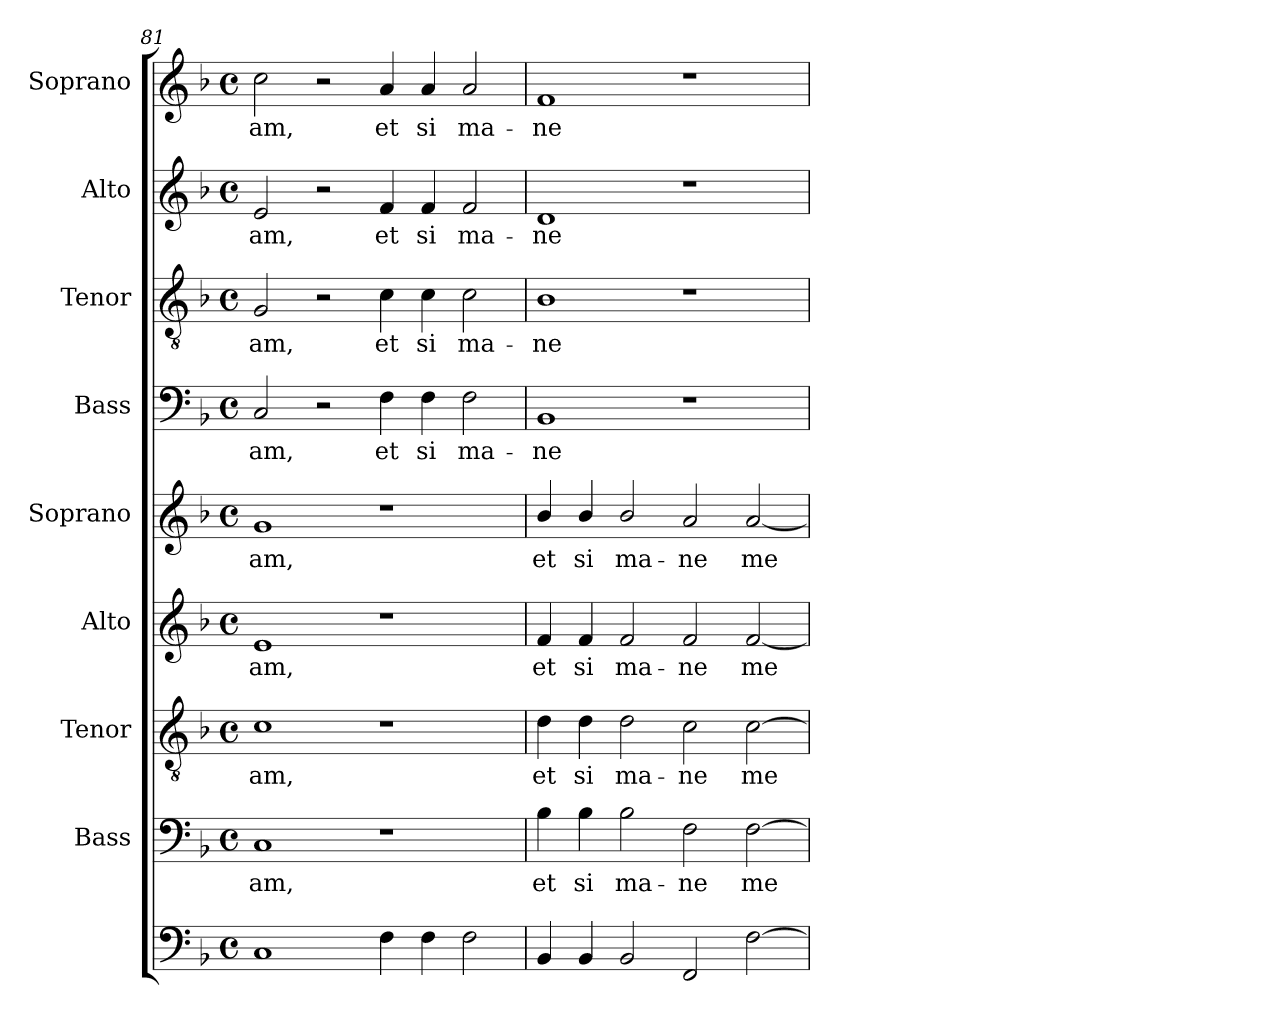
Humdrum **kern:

**kern	**kern	**text	**kern	**text	**kern	**text	**kern	**text	**kern	**text	**kern	**text	**kern	**text	**kern	**text
*part9	*part8	*part8	*part7	*part7	*part6	*part6	*part5	*part5	*part4	*part4	*part3	*part3	*part2	*part2	*part1	*part1
*staff9	*staff8	*staff8	*staff7	*staff7	*staff6	*staff6	*staff5	*staff5	*staff4	*staff4	*staff3	*staff3	*staff2	*staff2	*staff1	*staff1
*I""Violón y contrabajo"	*I"Bass	*	*I"Tenor	*	*I"Alto	*	*I"Soprano	*	*I"Bass	*	*I"Tenor	*	*I"Alto	*	*I"Soprano	*
*I'Cont.	*I'B.	*	*I'T.	*	*I'A.	*	*I'S.	*	*I'B.	*	*I'T.	*	*I'A.	*	*I'S.	*
!!LO:PB:g=z
*clefF4	*clefF4	*	*clefGv2	*	*clefG2	*	*clefG2	*	*clefF4	*	*clefGv2	*	*clefG2	*	*clefG2	*
*	*	*	*ITrd7c12	*	*	*	*	*	*	*	*ITrd7c12	*	*	*	*	*
*k[b-]	*k[b-]	*	*k[b-]	*	*k[b-]	*	*k[b-]	*	*k[b-]	*	*k[b-]	*	*k[b-]	*	*k[b-]	*
*F:	*F:	*	*F:	*	*F:	*	*F:	*	*F:	*	*F:	*	*F:	*	*F:	*
*M4/4	*M4/4	*	*M4/4	*	*M4/4	*	*M4/4	*	*M4/4	*	*M4/4	*	*M4/4	*	*M4/4	*
*met(c)	*met(c)	*	*met(c)	*	*met(c)	*	*met(c)	*	*met(c)	*	*met(c)	*	*met(c)	*	*met(c)	*
=81	=81	=81	=81	=81	=81	=81	=81	=81	=81	=81	=81	=81	=81	=81	=81	=81
!	!	!LO:LY:b:color=#000000	!	!	!	!	!	!	!	!	!	!	!	!	!	!
!	!	!	!	!LO:LY:b:color=#000000	!	!	!	!	!	!	!	!	!	!	!	!
!	!	!	!	!	!	!LO:LY:b:color=#000000	!	!	!	!	!	!	!	!	!	!
!	!	!	!	!	!	!	!	!LO:LY:b:color=#000000	!	!	!	!	!	!	!	!
!	!	!	!	!	!	!	!	!	!	!LO:LY:b:color=#000000	!	!	!	!	!	!
!	!	!	!	!	!	!	!	!	!	!	!	!LO:LY:b:color=#000000	!	!	!	!
!	!	!	!	!	!	!	!	!	!	!	!	!	!	!LO:LY:b:color=#000000	!	!
!	!	!	!	!	!	!	!	!	!	!	!	!	!	!	!	!LO:LY:b:color=#000000
1Ci	1Ci	-am,	1Ci	-am,	1ei	-am,	1gi	-am,	2Ci/	-am,	2GGi/	-am,	2ei/	-am,	2cci\	-am,
.	.	.	.	.	.	.	.	.	2r	.	2r	.	2r	.	2r	.
!	!	!	!	!	!	!	!	!	!	!LO:LY:b:color=#000000	!	!	!	!	!	!
!	!	!	!	!	!	!	!	!	!	!	!	!LO:LY:b:color=#000000	!	!	!	!
!	!	!	!	!	!	!	!	!	!	!	!	!	!	!LO:LY:b:color=#000000	!	!
!	!	!	!	!	!	!	!	!	!	!	!	!	!	!	!	!LO:LY:b:color=#000000
4Fi\	1r	.	1r	.	1r	.	1r	.	4Fi\	et	4Ci\	et	4fi/	et	4ai/	et
!	!	!	!	!	!	!	!	!	!	!LO:LY:b:color=#000000	!	!	!	!	!	!
!	!	!	!	!	!	!	!	!	!	!	!	!LO:LY:b:color=#000000	!	!	!	!
!	!	!	!	!	!	!	!	!	!	!	!	!	!	!LO:LY:b:color=#000000	!	!
!	!	!	!	!	!	!	!	!	!	!	!	!	!	!	!	!LO:LY:b:color=#000000
4Fi\	.	.	.	.	.	.	.	.	4Fi\	si	4Ci\	si	4fi/	si	4ai/	si
!	!	!	!	!	!	!	!	!	!	!LO:LY:b:color=#000000	!	!	!	!	!	!
!	!	!	!	!	!	!	!	!	!	!	!	!LO:LY:b:color=#000000	!	!	!	!
!	!	!	!	!	!	!	!	!	!	!	!	!	!	!LO:LY:b:color=#000000	!	!
!	!	!	!	!	!	!	!	!	!	!	!	!	!	!	!	!LO:LY:b:color=#000000
2Fi\	.	.	.	.	.	.	.	.	2Fi\	ma-	2Ci\	ma-	2fi/	ma-	2ai/	ma-
=82	=82	=82	=82	=82	=82	=82	=82	=82	=82	=82	=82	=82	=82	=82	=82	=82
!	!	!LO:LY:b:color=#000000	!	!	!	!	!	!	!	!	!	!	!	!	!	!
!	!	!	!	!LO:LY:b:color=#000000	!	!	!	!	!	!	!	!	!	!	!	!
!	!	!	!	!	!	!LO:LY:b:color=#000000	!	!	!	!	!	!	!	!	!	!
!	!	!	!	!	!	!	!	!LO:LY:b:color=#000000	!	!	!	!	!	!	!	!
!	!	!	!	!	!	!	!	!	!	!LO:LY:b:color=#000000	!	!	!	!	!	!
!	!	!	!	!	!	!	!	!	!	!	!	!LO:LY:b:color=#000000	!	!	!	!
!	!	!	!	!	!	!	!	!	!	!	!	!	!	!LO:LY:b:color=#000000	!	!
!	!	!	!	!	!	!	!	!	!	!	!	!	!	!	!	!LO:LY:b:color=#000000
4BB-i/	4B-i\	et	4Di\	et	4fi/	et	4b-i/	et	1BB-i	-ne	1BB-i	-ne	1di	-ne	1fi	-ne
!	!	!LO:LY:b:color=#000000	!	!	!	!	!	!	!	!	!	!	!	!	!	!
!	!	!	!	!LO:LY:b:color=#000000	!	!	!	!	!	!	!	!	!	!	!	!
!	!	!	!	!	!	!LO:LY:b:color=#000000	!	!	!	!	!	!	!	!	!	!
!	!	!	!	!	!	!	!	!LO:LY:b:color=#000000	!	!	!	!	!	!	!	!
4BB-i/	4B-i\	si	4Di\	si	4fi/	si	4b-i/	si	.	.	.	.	.	.	.	.
!	!	!LO:LY:b:color=#000000	!	!	!	!	!	!	!	!	!	!	!	!	!	!
!	!	!	!	!LO:LY:b:color=#000000	!	!	!	!	!	!	!	!	!	!	!	!
!	!	!	!	!	!	!LO:LY:b:color=#000000	!	!	!	!	!	!	!	!	!	!
!	!	!	!	!	!	!	!	!LO:LY:b:color=#000000	!	!	!	!	!	!	!	!
2BB-i/	2B-i\	ma-	2Di\	ma-	2fi/	ma-	2b-i/	ma-	.	.	.	.	.	.	.	.
!	!	!LO:LY:b:color=#000000	!	!	!	!	!	!	!	!	!	!	!	!	!	!
!	!	!	!	!LO:LY:b:color=#000000	!	!	!	!	!	!	!	!	!	!	!	!
!	!	!	!	!	!	!LO:LY:b:color=#000000	!	!	!	!	!	!	!	!	!	!
!	!	!	!	!	!	!	!	!LO:LY:b:color=#000000	!	!	!	!	!	!	!	!
2FFi/	2Fi\	-ne	2Ci\	-ne	2fi/	-ne	2ai/	-ne	1r	.	1r	.	1r	.	1r	.
!	!	!LO:LY:b:color=#000000	!	!	!	!	!	!	!	!	!	!	!	!	!	!
!	!	!	!	!LO:LY:b:color=#000000	!	!	!	!	!	!	!	!	!	!	!	!
!	!	!	!	!	!	!LO:LY:b:color=#000000	!	!	!	!	!	!	!	!	!	!
!	!	!	!	!	!	!	!	!LO:LY:b:color=#000000	!	!	!	!	!	!	!	!
[2Fi\	[2Fi\	me	[2Ci\	me	[2fi/	me	[2ai/	me	.	.	.	.	.	.	.	.
=	=	=	=	=	=	=	=	=	=	=	=	=	=	=	=	=
*-	*-	*-	*-	*-	*-	*-	*-	*-	*-	*-	*-	*-	*-	*-	*-	*-
